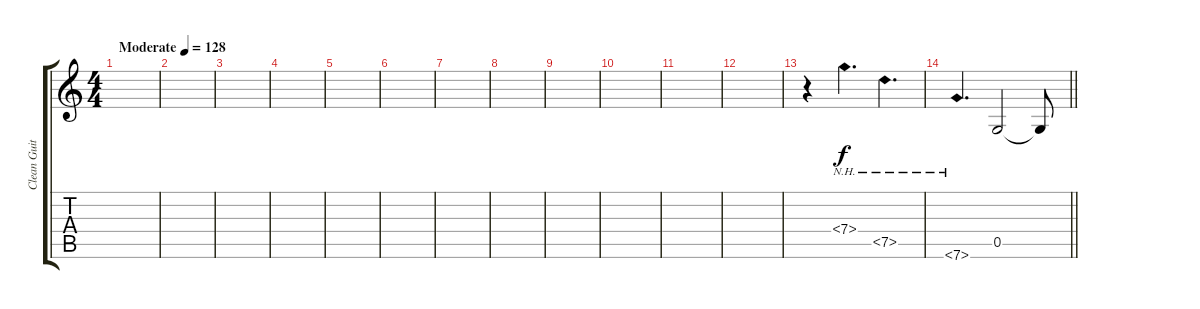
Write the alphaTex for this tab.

\track ("Clean Guitar" "Clean Guit") {instrument acousticguitarsteel}
\staff {score tabs}
\tuning (D4 A3 F3 C3 G2 C2) {hide}
\ts (4 4)
\tempo (128 "Moderate")
\clef g2
\ks c
|
|
|
|
|
|
|
|
|
|
|
|
r.4{volume 16} 7.4{nh}.4{d} 7.5{nh}.4{d} |
\barLineRight lightlight
7.6{nh}.4{d} 0.5.2 0.5{t}.8
